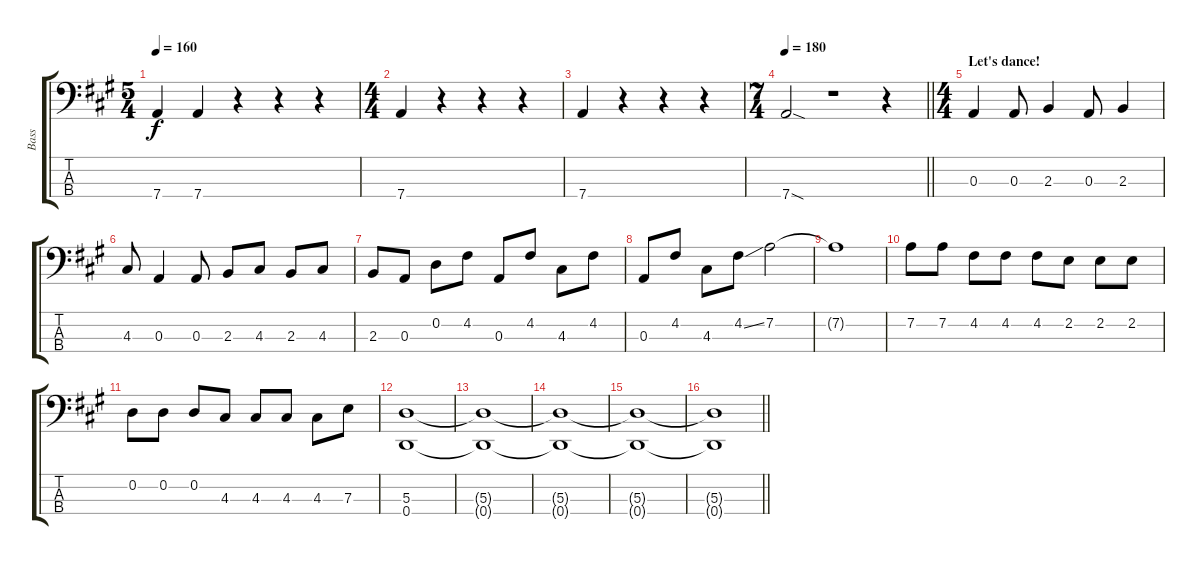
\track ("Bass" "Bass") {instrument electricbassfinger}
\staff {score tabs}
\tuning (G2 D2 A1 D1) {hide}
\ts (5 4)
\tempo 160
\clef f4
\ks a
7.4.4{dy f} 7.4.4 r.4 r.4 r.4 |
\ts (4 4)
7.4.4 r.4 r.4 r.4 |
7.4.4 r.4 r.4 r.4 |
\ts (7 4)
\tempo 180
\barLineRight lightlight
7.4{sod}.2 r.1 r.4 |
\ts (4 4)
\section ("" "Let's dance!")
0.3.4 0.3.8 2.3.4 0.3.8 2.3.4 |
4.3.8 0.3.4 0.3.8 2.3.8 4.3.8 2.3.8 4.3.8 |
2.3.8 0.3.8 0.2.8 4.2.8 0.3.8 4.2.8 4.3.8 4.2.8 |
0.3.8 4.2.8 4.3.8 4.2{ss}.8 7.2.2 |
7.2{t}.1 |
7.2.8 7.2.8 4.2.8 4.2.8 4.2.8 2.2.8 2.2.8 2.2.8 |
0.2.8 0.2.8 0.2.8 4.3.8 4.3.8 4.3.8 4.3.8 7.3.8 |
(5.3 0.4).1 |
(5.3{t} 0.4{t}).1 |
(5.3{t} 0.4{t}).1 |
(5.3{t} 0.4{t}).1 |
\barLineRight lightlight
(5.3{t} 0.4{t}).1
